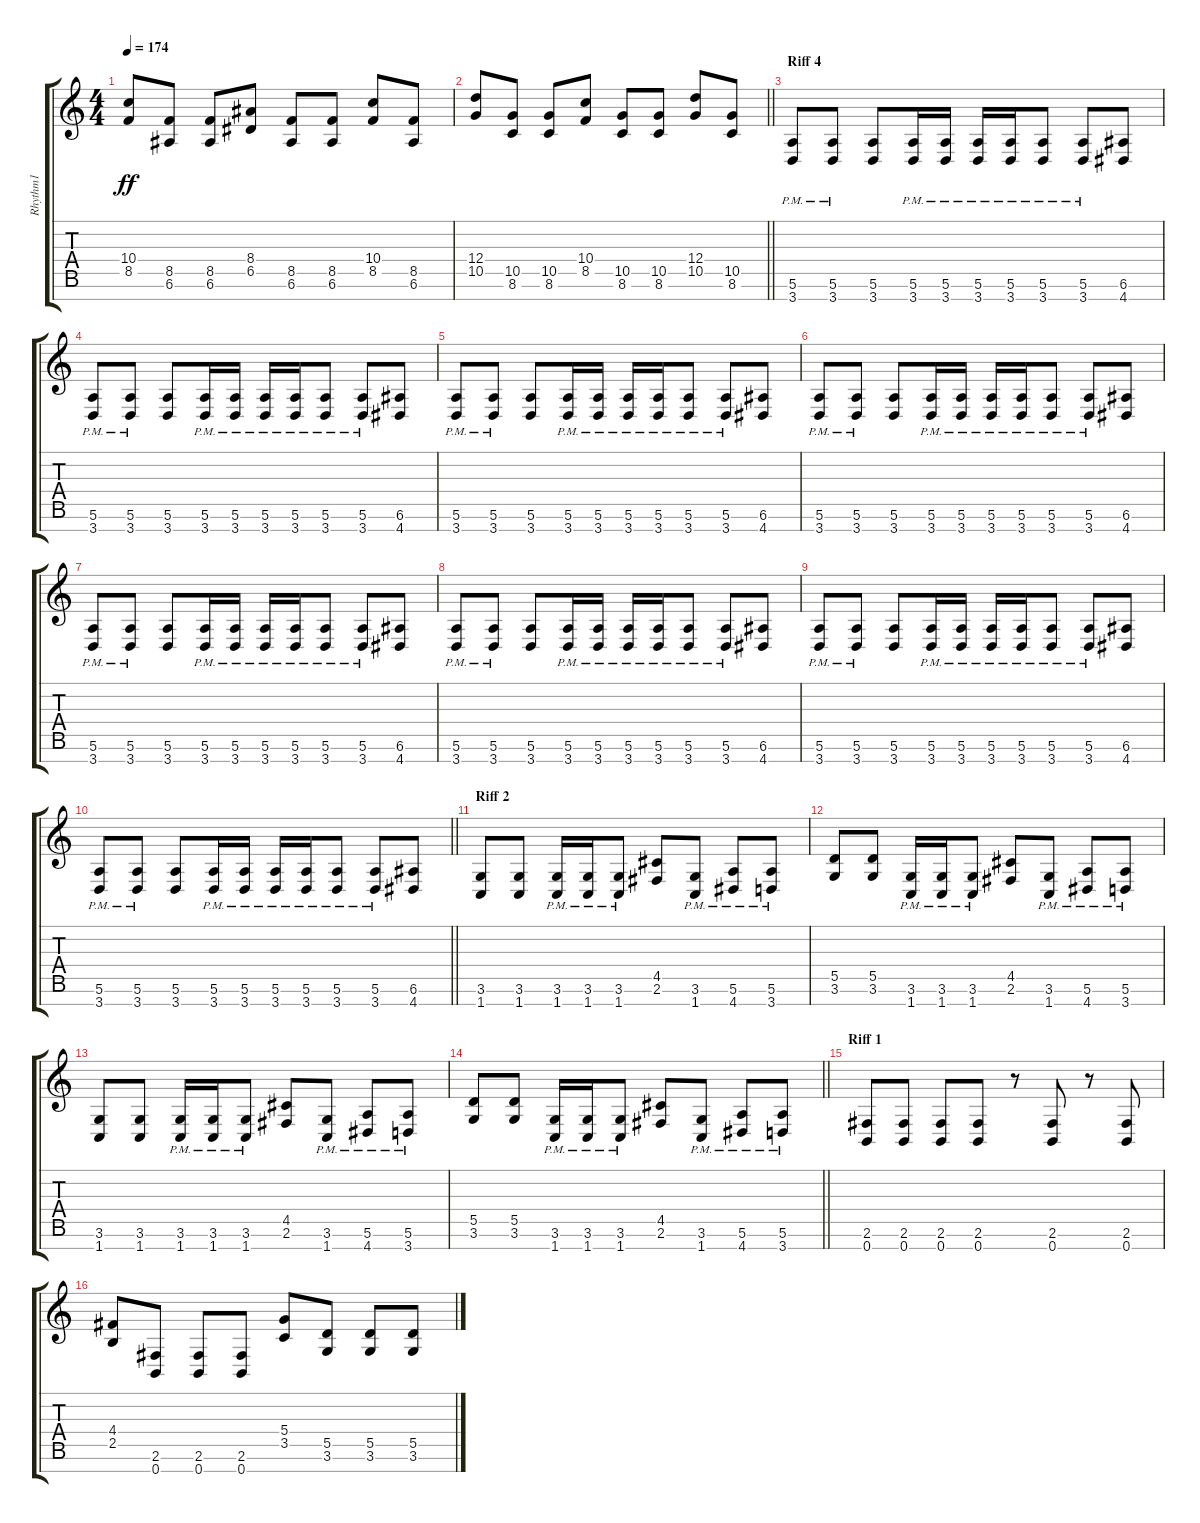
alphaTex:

\track ("Rhythm1" "Rhythm1") {instrument distortionguitar}
\staff {score tabs}
\tuning (E4 B3 G3 D3 A2 E2 B1) {hide}
\ts (4 4)
\tempo 174
\clef g2
\ks c
(10.4 8.5).8{dy ff} (8.5 6.6).8 (8.5 6.6).8 (8.4 6.5).8 (8.5 6.6).8 (8.5 6.6).8 (10.4 8.5).8 (8.5 6.6).8 |
\barLineRight lightlight
(12.4 10.5).8 (10.5 8.6).8 (10.5 8.6).8 (10.4 8.5).8 (10.5 8.6).8 (10.5 8.6).8 (12.4 10.5).8 (10.5 8.6).8 |
\section ("" "Riff 4")
(5.6{pm} 3.7{pm}).8 (5.6{pm} 3.7{pm}).8 (5.6 3.7).8 (5.6{pm} 3.7{pm}).16 (5.6{pm} 3.7{pm}).16 (5.6{pm} 3.7{pm}).16 (5.6{pm} 3.7{pm}).16 (5.6{pm} 3.7{pm}).8 (5.6{pm} 3.7{pm}).8 (6.6 4.7).8 |
(5.6{pm} 3.7{pm}).8 (5.6{pm} 3.7{pm}).8 (5.6 3.7).8 (5.6{pm} 3.7{pm}).16 (5.6{pm} 3.7{pm}).16 (5.6{pm} 3.7{pm}).16 (5.6{pm} 3.7{pm}).16 (5.6{pm} 3.7{pm}).8 (5.6{pm} 3.7{pm}).8 (6.6 4.7).8 |
(5.6{pm} 3.7{pm}).8 (5.6{pm} 3.7{pm}).8 (5.6 3.7).8 (5.6{pm} 3.7{pm}).16 (5.6{pm} 3.7{pm}).16 (5.6{pm} 3.7{pm}).16 (5.6{pm} 3.7{pm}).16 (5.6{pm} 3.7{pm}).8 (5.6{pm} 3.7{pm}).8 (6.6 4.7).8 |
(5.6{pm} 3.7{pm}).8 (5.6{pm} 3.7{pm}).8 (5.6 3.7).8 (5.6{pm} 3.7{pm}).16 (5.6{pm} 3.7{pm}).16 (5.6{pm} 3.7{pm}).16 (5.6{pm} 3.7{pm}).16 (5.6{pm} 3.7{pm}).8 (5.6{pm} 3.7{pm}).8 (6.6 4.7).8 |
(5.6{pm} 3.7{pm}).8 (5.6{pm} 3.7{pm}).8 (5.6 3.7).8 (5.6{pm} 3.7{pm}).16 (5.6{pm} 3.7{pm}).16 (5.6{pm} 3.7{pm}).16 (5.6{pm} 3.7{pm}).16 (5.6{pm} 3.7{pm}).8 (5.6{pm} 3.7{pm}).8 (6.6 4.7).8 |
(5.6{pm} 3.7{pm}).8 (5.6{pm} 3.7{pm}).8 (5.6 3.7).8 (5.6{pm} 3.7{pm}).16 (5.6{pm} 3.7{pm}).16 (5.6{pm} 3.7{pm}).16 (5.6{pm} 3.7{pm}).16 (5.6{pm} 3.7{pm}).8 (5.6{pm} 3.7{pm}).8 (6.6 4.7).8 |
(5.6{pm} 3.7{pm}).8 (5.6{pm} 3.7{pm}).8 (5.6 3.7).8 (5.6{pm} 3.7{pm}).16 (5.6{pm} 3.7{pm}).16 (5.6{pm} 3.7{pm}).16 (5.6{pm} 3.7{pm}).16 (5.6{pm} 3.7{pm}).8 (5.6{pm} 3.7{pm}).8 (6.6 4.7).8 |
\barLineRight lightlight
(5.6{pm} 3.7{pm}).8 (5.6{pm} 3.7{pm}).8 (5.6 3.7).8 (5.6{pm} 3.7{pm}).16 (5.6{pm} 3.7{pm}).16 (5.6{pm} 3.7{pm}).16 (5.6{pm} 3.7{pm}).16 (5.6{pm} 3.7{pm}).8 (5.6{pm} 3.7{pm}).8 (6.6 4.7).8 |
\section ("" "Riff 2")
(3.6 1.7).8 (3.6 1.7).8 (3.6{pm} 1.7{pm}).16 (3.6{pm} 1.7{pm}).16 (3.6{pm} 1.7{pm}).8 (4.5 2.6).8 (3.6{pm} 1.7{pm}).8 (5.6{pm} 4.7{pm}).8 (5.6{pm} 3.7{pm}).8 |
(5.5 3.6).8 (5.5 3.6).8 (3.6{pm} 1.7{pm}).16 (3.6{pm} 1.7{pm}).16 (3.6{pm} 1.7{pm}).8 (4.5 2.6).8 (3.6{pm} 1.7{pm}).8 (5.6{pm} 4.7{pm}).8 (5.6{pm} 3.7{pm}).8 |
(3.6 1.7).8 (3.6 1.7).8 (3.6{pm} 1.7{pm}).16 (3.6{pm} 1.7{pm}).16 (3.6{pm} 1.7{pm}).8 (4.5 2.6).8 (3.6{pm} 1.7{pm}).8 (5.6{pm} 4.7{pm}).8 (5.6{pm} 3.7{pm}).8 |
\barLineRight lightlight
(5.5 3.6).8 (5.5 3.6).8 (3.6{pm} 1.7{pm}).16 (3.6{pm} 1.7{pm}).16 (3.6{pm} 1.7{pm}).8 (4.5 2.6).8 (3.6{pm} 1.7{pm}).8 (5.6{pm} 4.7{pm}).8 (5.6{pm} 3.7{pm}).8 |
\section ("" "Riff 1")
(2.6 0.7).8 (2.6 0.7).8 (2.6 0.7).8 (2.6 0.7).8 r.8 (2.6 0.7).8 r.8 (2.6 0.7).8 |
(4.4 2.5).8 (2.6 0.7).8 (2.6 0.7).8 (2.6 0.7).8 (5.4 3.5).8 (5.5 3.6).8 (5.5 3.6).8 (5.5 3.6).8
